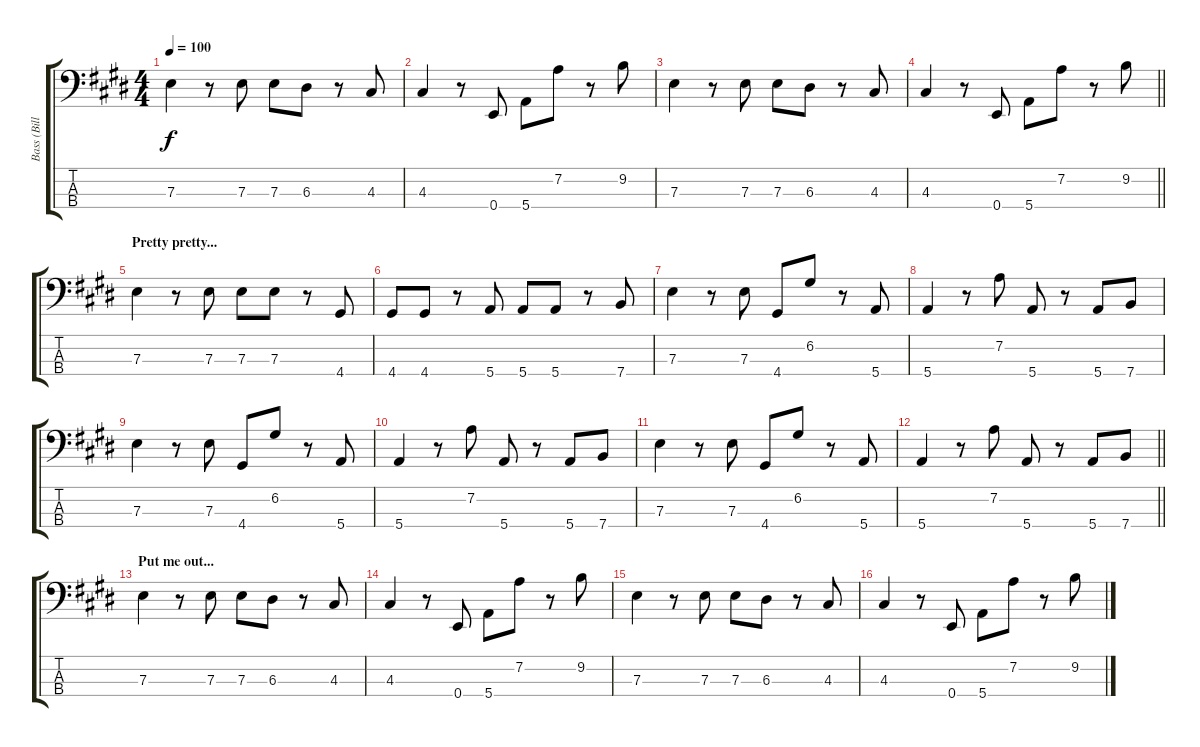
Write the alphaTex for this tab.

\track ("Bass (Bill)" "Bass (Bill") {instrument electricbassfinger}
\staff {score tabs}
\tuning (G2 D2 A1 E1) {hide}
\ts (4 4)
\tempo 100
\clef f4
\ks c#minor
7.3.4{dy f} r.8 7.3.8 7.3.8 6.3.8 r.8 4.3.8 |
4.3.4 r.8 0.4.8 5.4.8 7.2.8 r.8 9.2.8 |
7.3.4 r.8 7.3.8 7.3.8 6.3.8 r.8 4.3.8 |
\barLineRight lightlight
4.3.4 r.8 0.4.8 5.4.8 7.2.8 r.8 9.2.8 |
\section ("" "Pretty pretty...")
7.3.4 r.8 7.3.8 7.3.8 7.3.8 r.8 4.4.8 |
4.4.8 4.4.8 r.8 5.4.8 5.4.8 5.4.8 r.8 7.4.8 |
7.3.4 r.8 7.3.8 4.4.8 6.2.8 r.8 5.4.8 |
5.4.4 r.8 7.2.8 5.4.8 r.8 5.4.8 7.4.8 |
\ks e
7.3.4 r.8 7.3.8 4.4.8 6.2.8 r.8 5.4.8 |
\ks c#minor
5.4.4 r.8 7.2.8 5.4.8 r.8 5.4.8 7.4.8 |
7.3.4 r.8 7.3.8 4.4.8 6.2.8 r.8 5.4.8 |
\barLineRight lightlight
5.4.4 r.8 7.2.8 5.4.8 r.8 5.4.8 7.4.8 |
\section ("" "Put me out...")
\ks e
7.3.4 r.8 7.3.8 7.3.8 6.3.8 r.8 4.3.8 |
\ks c#minor
4.3.4 r.8 0.4.8 5.4.8 7.2.8 r.8 9.2.8 |
7.3.4 r.8 7.3.8 7.3.8 6.3.8 r.8 4.3.8 |
\ks e
4.3.4 r.8 0.4.8 5.4.8 7.2.8 r.8 9.2.8
